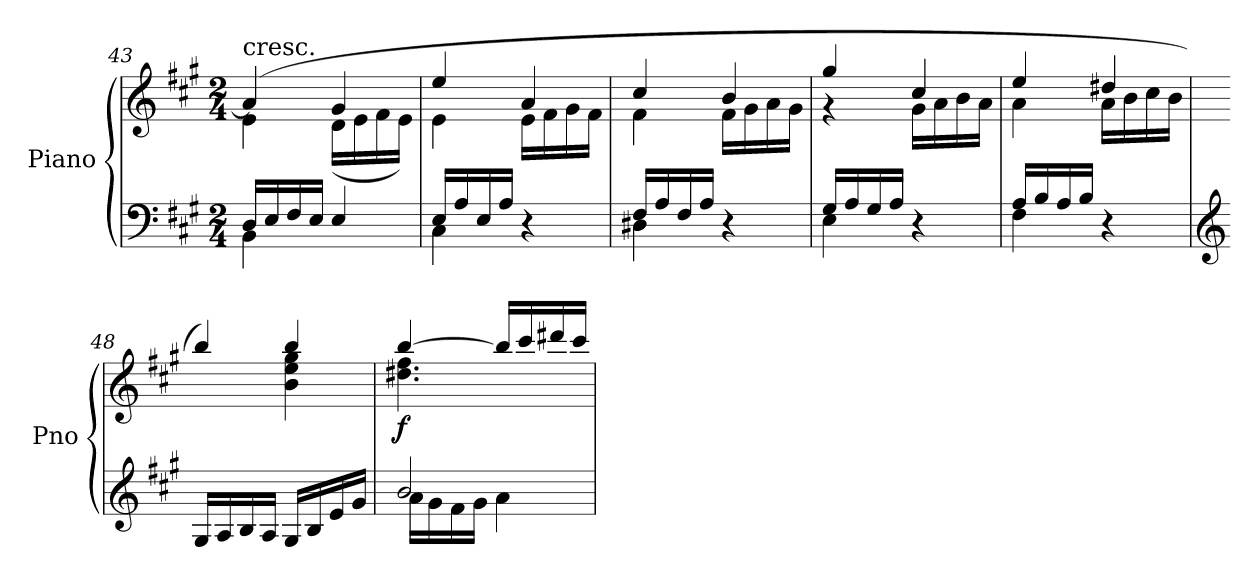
**kern	**kern	**dynam
*part1	*part1	*part1
*staff2	*staff1	*staff1/2
*I"Piano	*	*
*I'Pno	*	*
*clefF4	*clefG2	*
*k[f#c#g#]	*k[f#c#g#]	*
*A:	*A:	*
*M2/4	*M2/4	*
=43	=43	=43
*^	*^	*
!	!	!LO:TX:a:t=cresc.	!	!
16D/LL	4BB\	(>4a/]	4e\	.
16E/	.	.	.	.
16F#/	.	.	.	.
16E/JJ	.	.	.	.
4E/	4ryy	4g#/	(<16d\LL	.
.	.	.	16e\	.
.	.	.	16f#\	.
.	.	.	16e\JJ)	.
=44	=44	=44	=44	=44
16E/LL	4C#\	4ee/	4e\	.
16A/	.	.	.	.
16E/	.	.	.	.
16A/JJ	.	.	.	.
4r	4ryy	4a/	16e\LL	.
.	.	.	16f#\	.
.	.	.	16g#\	.
.	.	.	16f#\JJ	.
=45	=45	=45	=45	=45
16F#/LL	4D#X\	4cc#/	4f#\	.
16A/	.	.	.	.
16F#/	.	.	.	.
16A/JJ	.	.	.	.
4r	4ryy	4b/	16f#\LL	.
.	.	.	16g#\	.
.	.	.	16a\	.
.	.	.	16g#\JJ	.
!!LO:LB:g=z	!!
=46	=46	=46	=46	=46
16G#/LL	4E\	4gg#/	4rg	.
16A/	.	.	.	.
16G#/	.	.	.	.
16A/JJ	.	.	.	.
4r	4ryy	4cc#/	16g#\LL	.
.	.	.	16a\	.
.	.	.	16b\	.
.	.	.	16a\JJ	.
=47	=47	=47	=47	=47
16A/LL	4F#\	4ee/	4a\	.
16B/	.	.	.	.
16A/	.	.	.	.
16B/JJ	.	.	.	.
4r	4ryy	4dd#X/	16a\LL	.
.	.	.	16b\	.
.	.	.	16cc#\	.
.	.	.	16b\JJ	.
*v	*v	*	*	*
=48	=48	=48	=48
*clefG2	*	*	*
16G#/LL	4bb/)	4ryy	.
16A/	.	.	.
16B/	.	.	.
16A/JJ	.	.	.
16G#/LL	4bb/	4b\ 4ee\ 4gg#\	.
16B/	.	.	.
16e/	.	.	.
16g#/JJ	.	.	.
=49	=49	=49	=49
*^	*	*	*
!	!	!	!	!LO:DY:b
2b/	16a\LL	[4bb/	4.dd#X\ 4.ff#\	f
.	16g#\	.	.	.
.	16f#\	.	.	.
.	16g#\JJ	.	.	.
.	4a\	16bb/LL]	.	.
.	.	16ccc#/	.	.
.	.	16ddd#X/	8ryy	.
.	.	16ccc#/JJ	.	.
*v	*v	*	*	*
*	*v	*v	*
=	=	=
*-	*-	*-
